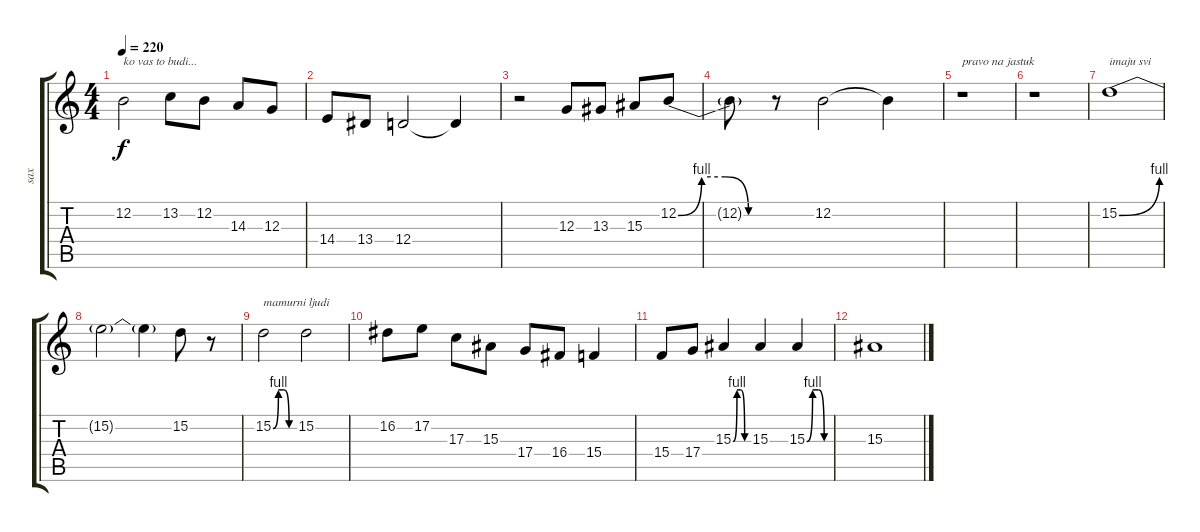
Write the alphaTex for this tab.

\track ("sax" "sax") {instrument altosax}
\staff {score tabs}
\tuning (E4 B3 G3 D3 A2 E2) {hide}
\ts (4 4)
\tempo 220
\clef g2
\ks c
12.2.2{txt "ko vas to budi..." dy f} 13.2.8 12.2.8 14.3.8 12.3.8 |
14.4.8 13.4.8 12.4.2 12.4{t}.4 |
r.2 12.3.8 13.3.8 15.3.8 12.2{be (custom 0 0 15 4 30 4 45 0 60 0)}.8 |
12.2{t}.8 r.8 12.2.2 12.2{t}.4 |
r.1{txt "pravo na jastuk"} |
r.1 |
15.2{be (bend 0 0 60 4)}.1{txt "imaju svi"} |
15.2{t}.2 15.2{t}.4 15.2.8 r.8 |
15.2{be (custom 0 0 15 4 30 4 45 0 60 0)}.2{txt "mamurni ljudi"} 15.2.2 |
16.2.8 17.2.8 17.3.8 15.3.8 17.4.8 16.4.8 15.4.4 |
15.4.8 17.4.8 15.3{be (custom 0 0 15 4 30 4 45 0 60 0)}.4 15.3.4 15.3{be (custom 0 0 15 4 30 4 45 0 60 0)}.4 |
15.3.1
